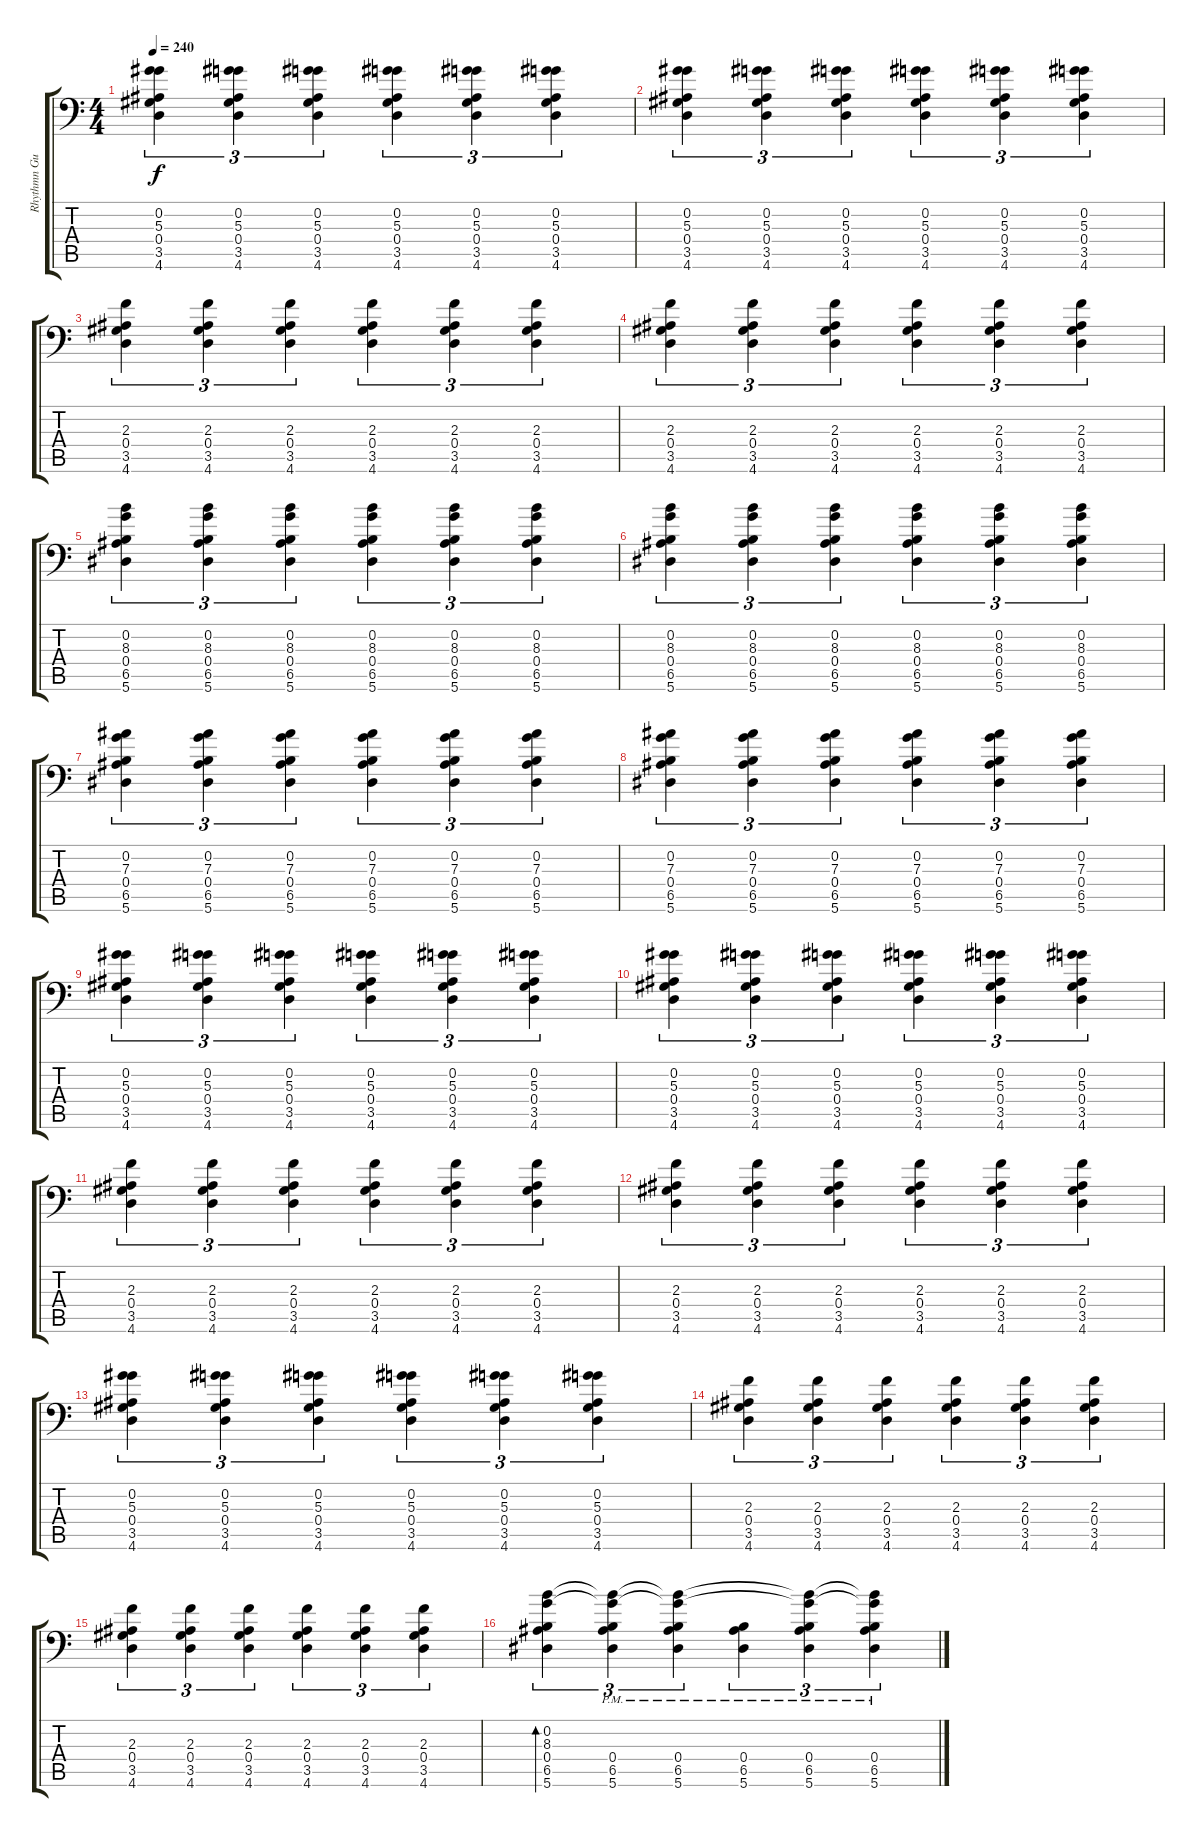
\track ("Rhythmn Guitar #2" "Rhythmn Gu") {instrument distortionguitar}
\staff {score tabs}
\tuning (C4 G3 Eb3 Bb2 F2 Bb1) {hide}
\ts (4 4)
\tempo 240
\clef f4
\ks c
(0.2 5.3 0.4 3.5 4.6).4{tu (3 2) dy f} (0.2 5.3 0.4 3.5 4.6).4{tu (3 2)} (0.2 5.3 0.4 3.5 4.6).4{tu (3 2)} (0.2 5.3 0.4 3.5 4.6).4{tu (3 2)} (0.2 5.3 0.4 3.5 4.6).4{tu (3 2)} (0.2 5.3 0.4 3.5 4.6).4{tu (3 2)} |
(0.2 5.3 0.4 3.5 4.6).4{tu (3 2)} (0.2 5.3 0.4 3.5 4.6).4{tu (3 2)} (0.2 5.3 0.4 3.5 4.6).4{tu (3 2)} (0.2 5.3 0.4 3.5 4.6).4{tu (3 2)} (0.2 5.3 0.4 3.5 4.6).4{tu (3 2)} (0.2 5.3 0.4 3.5 4.6).4{tu (3 2)} |
(2.3 0.4 3.5 4.6).4{tu (3 2)} (2.3 0.4 3.5 4.6).4{tu (3 2)} (2.3 0.4 3.5 4.6).4{tu (3 2)} (2.3 0.4 3.5 4.6).4{tu (3 2)} (2.3 0.4 3.5 4.6).4{tu (3 2)} (2.3 0.4 3.5 4.6).4{tu (3 2)} |
(2.3 0.4 3.5 4.6).4{tu (3 2)} (2.3 0.4 3.5 4.6).4{tu (3 2)} (2.3 0.4 3.5 4.6).4{tu (3 2)} (2.3 0.4 3.5 4.6).4{tu (3 2)} (2.3 0.4 3.5 4.6).4{tu (3 2)} (2.3 0.4 3.5 4.6).4{tu (3 2)} |
(0.2 8.3 0.4 6.5 5.6).4{tu (3 2)} (0.2 8.3 0.4 6.5 5.6).4{tu (3 2)} (0.2 8.3 0.4 6.5 5.6).4{tu (3 2)} (0.2 8.3 0.4 6.5 5.6).4{tu (3 2)} (0.2 8.3 0.4 6.5 5.6).4{tu (3 2)} (0.2 8.3 0.4 6.5 5.6).4{tu (3 2)} |
(0.2 8.3 0.4 6.5 5.6).4{tu (3 2)} (0.2 8.3 0.4 6.5 5.6).4{tu (3 2)} (0.2 8.3 0.4 6.5 5.6).4{tu (3 2)} (0.2 8.3 0.4 6.5 5.6).4{tu (3 2)} (0.2 8.3 0.4 6.5 5.6).4{tu (3 2)} (0.2 8.3 0.4 6.5 5.6).4{tu (3 2)} |
(0.2 7.3 0.4 6.5 5.6).4{tu (3 2)} (0.2 7.3 0.4 6.5 5.6).4{tu (3 2)} (0.2 7.3 0.4 6.5 5.6).4{tu (3 2)} (0.2 7.3 0.4 6.5 5.6).4{tu (3 2)} (0.2 7.3 0.4 6.5 5.6).4{tu (3 2)} (0.2 7.3 0.4 6.5 5.6).4{tu (3 2)} |
(0.2 7.3 0.4 6.5 5.6).4{tu (3 2)} (0.2 7.3 0.4 6.5 5.6).4{tu (3 2)} (0.2 7.3 0.4 6.5 5.6).4{tu (3 2)} (0.2 7.3 0.4 6.5 5.6).4{tu (3 2)} (0.2 7.3 0.4 6.5 5.6).4{tu (3 2)} (0.2 7.3 0.4 6.5 5.6).4{tu (3 2)} |
(0.2 5.3 0.4 3.5 4.6).4{tu (3 2)} (0.2 5.3 0.4 3.5 4.6).4{tu (3 2)} (0.2 5.3 0.4 3.5 4.6).4{tu (3 2)} (0.2 5.3 0.4 3.5 4.6).4{tu (3 2)} (0.2 5.3 0.4 3.5 4.6).4{tu (3 2)} (0.2 5.3 0.4 3.5 4.6).4{tu (3 2)} |
(0.2 5.3 0.4 3.5 4.6).4{tu (3 2)} (0.2 5.3 0.4 3.5 4.6).4{tu (3 2)} (0.2 5.3 0.4 3.5 4.6).4{tu (3 2)} (0.2 5.3 0.4 3.5 4.6).4{tu (3 2)} (0.2 5.3 0.4 3.5 4.6).4{tu (3 2)} (0.2 5.3 0.4 3.5 4.6).4{tu (3 2)} |
(2.3 0.4 3.5 4.6).4{tu (3 2)} (2.3 0.4 3.5 4.6).4{tu (3 2)} (2.3 0.4 3.5 4.6).4{tu (3 2)} (2.3 0.4 3.5 4.6).4{tu (3 2)} (2.3 0.4 3.5 4.6).4{tu (3 2)} (2.3 0.4 3.5 4.6).4{tu (3 2)} |
(2.3 0.4 3.5 4.6).4{tu (3 2)} (2.3 0.4 3.5 4.6).4{tu (3 2)} (2.3 0.4 3.5 4.6).4{tu (3 2)} (2.3 0.4 3.5 4.6).4{tu (3 2)} (2.3 0.4 3.5 4.6).4{tu (3 2)} (2.3 0.4 3.5 4.6).4{tu (3 2)} |
(0.2 5.3 0.4 3.5 4.6).4{tu (3 2)} (0.2 5.3 0.4 3.5 4.6).4{tu (3 2)} (0.2 5.3 0.4 3.5 4.6).4{tu (3 2)} (0.2 5.3 0.4 3.5 4.6).4{tu (3 2)} (0.2 5.3 0.4 3.5 4.6).4{tu (3 2)} (0.2 5.3 0.4 3.5 4.6).4{tu (3 2)} |
(2.3 0.4 3.5 4.6).4{tu (3 2)} (2.3 0.4 3.5 4.6).4{tu (3 2)} (2.3 0.4 3.5 4.6).4{tu (3 2)} (2.3 0.4 3.5 4.6).4{tu (3 2)} (2.3 0.4 3.5 4.6).4{tu (3 2)} (2.3 0.4 3.5 4.6).4{tu (3 2)} |
(2.3 0.4 3.5 4.6).4{tu (3 2)} (2.3 0.4 3.5 4.6).4{tu (3 2)} (2.3 0.4 3.5 4.6).4{tu (3 2)} (2.3 0.4 3.5 4.6).4{tu (3 2)} (2.3 0.4 3.5 4.6).4{tu (3 2)} (2.3 0.4 3.5 4.6).4{tu (3 2)} |
(0.2 8.3 0.4 6.5 5.6).4{tu (3 2) bd 120 instrument electricguitarjazz} (0.2{t} 8.3{t} 0.4 6.5{pm} 5.6{pm}).4{tu (3 2)} (0.2{t} 8.3{t} 0.4 6.5{pm} 5.6{pm}).4{tu (3 2)} (0.4 6.5{pm} 5.6{pm}).4{tu (3 2)} (0.2{t} 8.3{t} 0.4 6.5{pm} 5.6{pm}).4{tu (3 2)} (0.2{t} 8.3{t} 0.4 6.5{pm} 5.6{pm}).4{tu (3 2)}
